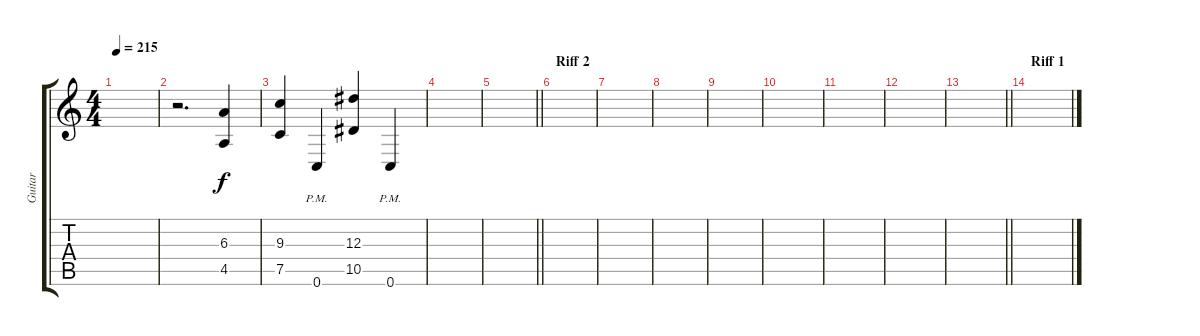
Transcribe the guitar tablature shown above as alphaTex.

\track ("Guitar" "Guitar") {instrument distortionguitar}
\staff {score tabs}
\tuning (C4 G3 Eb3 Bb2 F2 C2) {hide}
\ts (4 4)
\tempo 215
\clef g2
\ks c
|
r.2{d} (6.3 4.5).4 |
(9.3 7.5).4 0.6{pm}.4 (12.3 10.5).4 0.6{pm}.4 |
|
\barLineRight lightlight
|
\section ("" "Riff 2")
|
|
|
|
|
|
|
\barLineRight lightlight
|
\section ("" "Riff 1")
